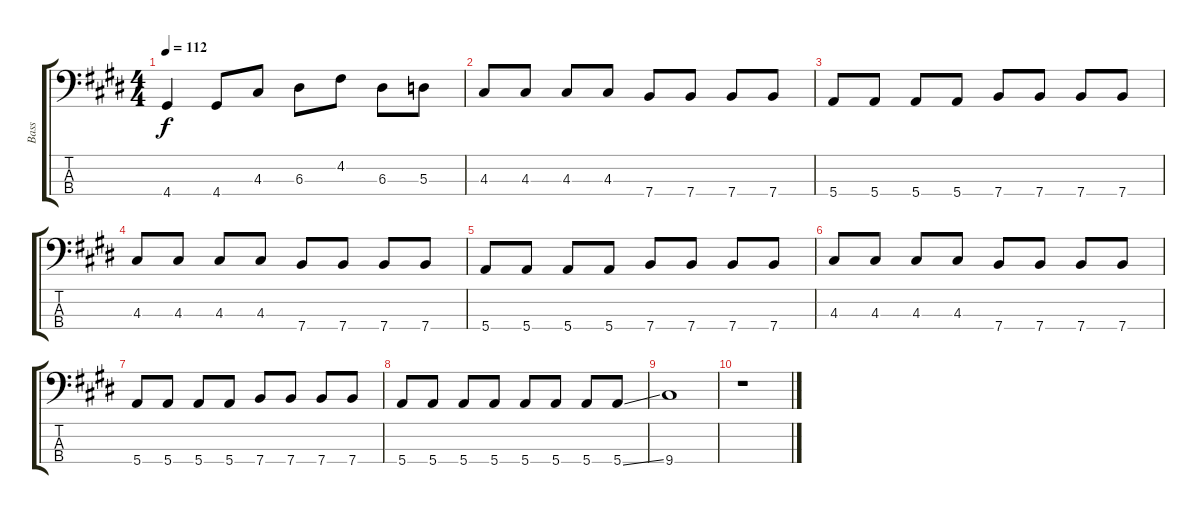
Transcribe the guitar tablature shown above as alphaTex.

\track ("Bass" "Bass") {instrument electricbasspick}
\staff {score tabs}
\tuning (G2 D2 A1 E1) {hide}
\ts (4 4)
\tempo 112
\clef f4
\ks e
4.4.4{dy f} 4.4.8 4.3.8 6.3.8 4.2.8 6.3.8 5.3.8 |
4.3.8 4.3.8 4.3.8 4.3.8 7.4.8 7.4.8 7.4.8 7.4.8 |
5.4.8 5.4.8 5.4.8 5.4.8 7.4.8 7.4.8 7.4.8 7.4.8 |
4.3.8 4.3.8 4.3.8 4.3.8 7.4.8 7.4.8 7.4.8 7.4.8 |
5.4.8 5.4.8 5.4.8 5.4.8 7.4.8 7.4.8 7.4.8 7.4.8 |
4.3.8 4.3.8 4.3.8 4.3.8 7.4.8 7.4.8 7.4.8 7.4.8 |
5.4.8 5.4.8 5.4.8 5.4.8 7.4.8 7.4.8 7.4.8 7.4.8 |
5.4.8 5.4.8 5.4.8 5.4.8 5.4.8 5.4.8 5.4.8 5.4{ss}.8 |
9.4.1 |
r.1
